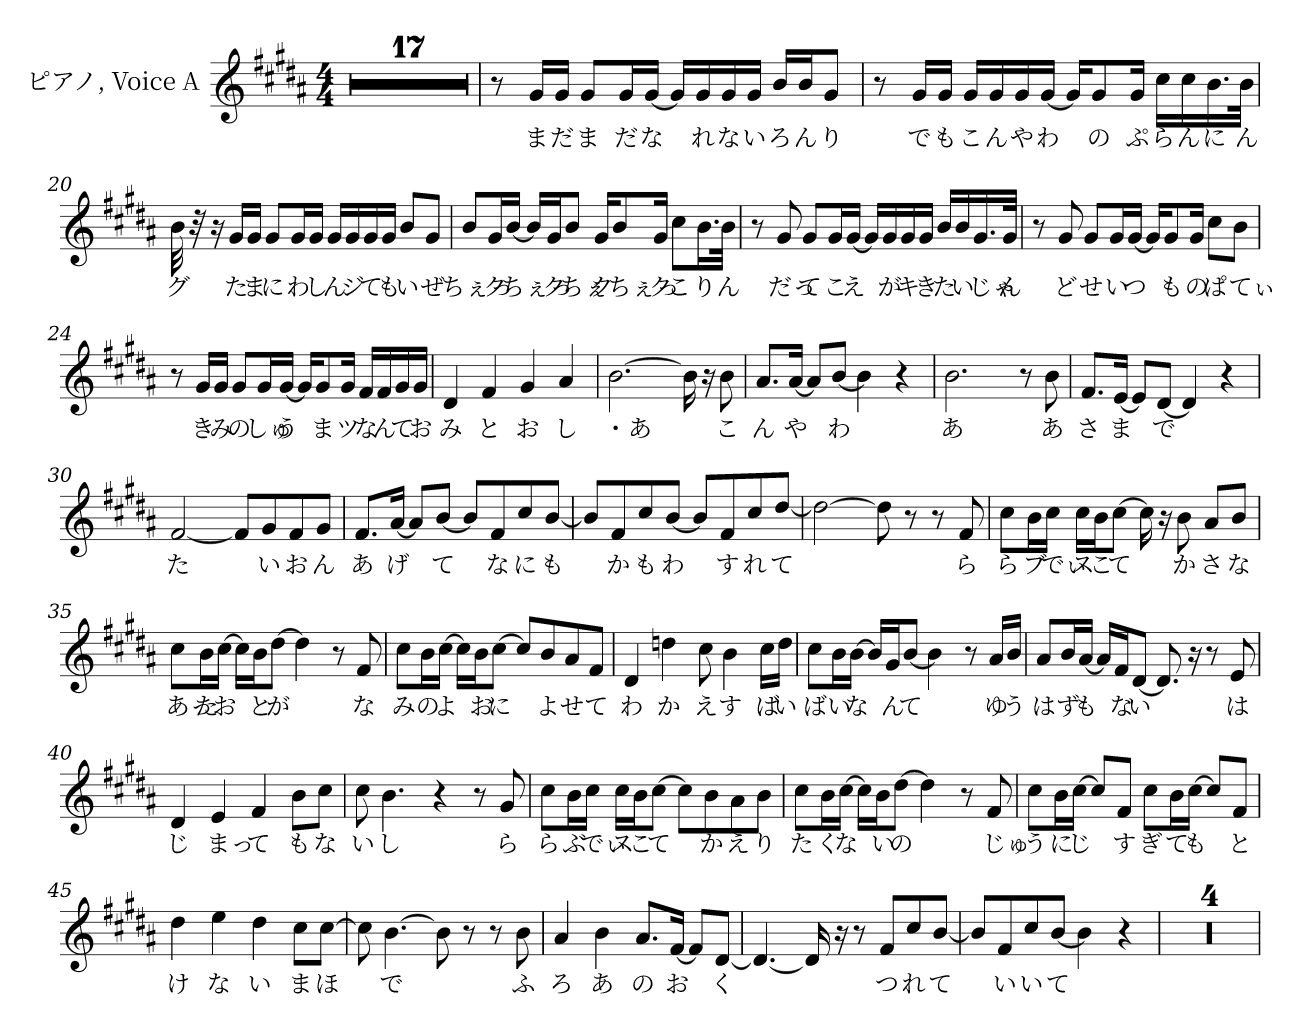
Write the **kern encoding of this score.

**kern	**text
*part1	*part1
*staff1	*staff1
*I"ピアノ, Voice A	*
*clefG2	*
*k[f#c#g#d#a#]	*
*M4/4	*
*MM140	*
=1	=1
1r	.
=2	=2
1r	.
=3	=3
1r	.
=4	=4
1r	.
=5	=5
1r	.
=6	=6
1r	.
=7	=7
1r	.
=8	=8
1r	.
=9	=9
1r	.
=10	=10
1r	.
=11	=11
1r	.
=12	=12
1r	.
=13	=13
1r	.
=14	=14
1r	.
=15	=15
1r	.
!!LO:LB:g=z
=16	=16
1r	.
=17	=17
1r	.
=18	=18
8r	.
!	!LO:LY:b
16g#/LL	ま
!	!LO:LY:b
16g#/JJ	だ
!	!LO:LY:b
8g#/L	ま
!	!LO:LY:b
16g#/L	だ
!	!LO:LY:b
[16g#/JJ	な
16g#/LL]	.
!	!LO:LY:b
16g#/	れ
!	!LO:LY:b
16g#/	な
!	!LO:LY:b
16g#/JJ	い
!	!LO:LY:b
16b/LL	ろ
!	!LO:LY:b
16b/J	ん
!	!LO:LY:b
8g#/J	り
=19	=19
8r	.
!	!LO:LY:b
16g#/LL	で
!	!LO:LY:b
16g#/JJ	も
!	!LO:LY:b
16g#/LL	こ
!	!LO:LY:b
16g#/	ん
!	!LO:LY:b
16g#/	や
!	!LO:LY:b
[16g#/JJ	わ
16g#/KL]	.
!	!LO:LY:b
8g#/	の
!	!LO:LY:b
16g#/Jk	ぷ
!	!LO:LY:b
16cc#\LL	ら
!	!LO:LY:b
16cc#\	ん
!	!LO:LY:b
16.b\	に
!	!LO:LY:b
32b\JJk	ん
!!LO:LB:g=z
=20	=20
!	!LO:LY:b
32b\	グ
32r	.
16r	.
!	!LO:LY:b
16g#/LL	た
!	!LO:LY:b
16g#/JJ	ま
!	!LO:LY:b
8g#/L	に
!	!LO:LY:b
16g#/L	わ
!	!LO:LY:b
16g#/JJ	し
!	!LO:LY:b
16g#/LL	ん
!	!LO:LY:b
16g#/	ジ
!	!LO:LY:b
16g#/	て
!	!LO:LY:b
16g#/JJ	も
!	!LO:LY:b
8b/L	い
!	!LO:LY:b
8g#/J	ぜ
=21	=21
!	!LO:LY:b
8b/L	ちぇっ
!	!LO:LY:b
16g#/L	ク
!	!LO:LY:b
[16b/JJ	ちぇっ
16b/LL]	.
!	!LO:LY:b
16g#/J	ク
!	!LO:LY:b
8b/J	ちぇ
!	!LO:LY:b
16g#/KL	ク
!	!LO:LY:b
8b/	ちぇっ
!	!LO:LY:b
16g#/Jk	ク
!	!LO:LY:b
8cc#\L	こ
!	!LO:LY:b
16.b\L	り
!	!LO:LY:b
32b\JJk	ん
!!LO:LB:g=z
=22	=22
8r	.
!	!LO:LY:b
8g#/	だっ
!	!LO:LY:b
8g#/L	て
!	!LO:LY:b
16g#/L	こ
!	!LO:LY:b
[16g#/JJ	え
16g#/LL]	.
!	!LO:LY:b
16g#/	が
!	!LO:LY:b
16g#/	キ
!	!LO:LY:b
16g#/JJ	き
!	!LO:LY:b
16b/LL	た
!	!LO:LY:b
16b/	い
!	!LO:LY:b
16.g#/	じゃ
!	!LO:LY:b
32g#/JJk	ん
=23	=23
8r	.
!	!LO:LY:b
8g#/	ど
!	!LO:LY:b
8g#/L	せ
!	!LO:LY:b
16g#/L	い
!	!LO:LY:b
[16g#/JJ	つ
16g#/KL]	.
!	!LO:LY:b
8g#/	も
!	!LO:LY:b
16g#/Jk	の
!	!LO:LY:b
8cc#\L	ぱ
!	!LO:LY:b
8b\J	てぃ
=24	=24
8r	.
!	!LO:LY:b
16g#/LL	き
!	!LO:LY:b
16g#/JJ	み
!	!LO:LY:b
8g#/L	の
!	!LO:LY:b
16g#/L	しゅ
!	!LO:LY:b
[16g#/JJ	う
16g#/KL]	.
!	!LO:LY:b
8g#/	ま
!	!LO:LY:b
16g#/Jk	ツ
!	!LO:LY:b
16f#/LL	な
!	!LO:LY:b
16f#/	ん
!	!LO:LY:b
16g#/	て
!	!LO:LY:b
16g#/JJ	お
!!LO:LB:g=z
=25	=25
!	!LO:LY:b
4d#/	み
!	!LO:LY:b
4f#/	と
!	!LO:LY:b
4g#/	お
!	!LO:LY:b
4a#/	し
=26	=26
!	!LO:LY:b
[2.b\	・あ
16b\]	.
16r	.
!	!LO:LY:b
8b\	こ
=27	=27
!	!LO:LY:b
8.a#/L	ん
!	!LO:LY:b
[16a#/Jk	や
8a#/L]	.
!	!LO:LY:b
[8b/J	わ
4b\]	.
4r	.
=28	=28
!	!LO:LY:b
2.b\	あ
8r	.
!	!LO:LY:b
8b\	あ
=29	=29
!	!LO:LY:b
8.f#/L	さ
!	!LO:LY:b
[16e/Jk	ま
8e/L]	.
!	!LO:LY:b
[8d#/J	で
4d#/]	.
4r	.
=30	=30
!	!LO:LY:b
[2f#/	た
8f#/L]	.
!	!LO:LY:b
8g#/	い
!	!LO:LY:b
8f#/	お
!	!LO:LY:b
8g#/J	ん
!!LO:LB:g=z
=31	=31
!	!LO:LY:b
8.f#/L	あ
!	!LO:LY:b
[16a#/Jk	げ
8a#/L]	.
!	!LO:LY:b
[8b/J	て
8b/L]	.
!	!LO:LY:b
8f#/	な
!	!LO:LY:b
8cc#/	に
!	!LO:LY:b
[8b/J	も
=32	=32
8b/L]	.
!	!LO:LY:b
8f#/	か
!	!LO:LY:b
8cc#/	も
!	!LO:LY:b
[8b/J	わ
8b/L]	.
!	!LO:LY:b
8f#/	す
!	!LO:LY:b
8cc#/	れ
!	!LO:LY:b
[8dd#/J	て
=33	=33
2dd#\_	.
8dd#\]	.
8r	.
8r	.
!	!LO:LY:b
8f#/	ら
=34	=34
!	!LO:LY:b
8cc#\L	ら
!	!LO:LY:b
16b\L	ブ
!	!LO:LY:b
16cc#\JJ	でぃ
!	!LO:LY:b
16cc#\LL	ス
!	!LO:LY:b
16b\J	こ
!	!LO:LY:b
[8cc#\J	て
16cc#\]	.
16r	.
!	!LO:LY:b
8b\	か
!	!LO:LY:b
8a#/L	さ
!	!LO:LY:b
8b/J	な
!!LO:LB:g=z
=35	=35
!	!LO:LY:b
8cc#\L	あっ
!	!LO:LY:b
16b\L	た
!	!LO:LY:b
[16cc#\JJ	お
16cc#\LL]	.
!	!LO:LY:b
16b\J	と
!	!LO:LY:b
[8dd#\J	が
4dd#\]	.
8r	.
!	!LO:LY:b
8f#/	な
=36	=36
!	!LO:LY:b
8cc#\L	み
!	!LO:LY:b
16b\L	の
!	!LO:LY:b
[16cc#\JJ	よ
16cc#\LL]	.
!	!LO:LY:b
16b\J	お
!	!LO:LY:b
[8cc#\J	に
8cc#/L]	.
!	!LO:LY:b
8b/	よ
!	!LO:LY:b
8a#/	せ
!	!LO:LY:b
8f#/J	て
=37	=37
!	!LO:LY:b
4d#/	わ
!	!LO:LY:b
4ddn\	か
!	!LO:LY:b
8cc#\	え
!	!LO:LY:b
4b\	す
!	!LO:LY:b
16cc#\LL	ば
!	!LO:LY:b
16dd\JJ	い
=38	=38
!	!LO:LY:b
8cc#\L	ば
!	!LO:LY:b
16b\L	い
!	!LO:LY:b
[16b\JJ	な
16b/LL]	.
!	!LO:LY:b
16g#/J	ん
!	!LO:LY:b
[8b/J	て
4b\]	.
8r	.
!	!LO:LY:b
16a#/LL	ゆ
!	!LO:LY:b
16b/JJ	う
!!LO:LB:g=z
=39	=39
!	!LO:LY:b
8a#/L	は
!	!LO:LY:b
16b/L	ず
!	!LO:LY:b
[16a#/JJ	も
16a#/LL]	.
!	!LO:LY:b
16f#/J	な
!	!LO:LY:b
[8d#/J	い
8.d#/]	.
16r	.
8r	.
!	!LO:LY:b
8e/	は
=40	=40
!	!LO:LY:b
4d#/	じ
!	!LO:LY:b
4e/	まっ
!	!LO:LY:b
4f#/	て
!	!LO:LY:b
8b\L	も
!	!LO:LY:b
8cc#\J	な
=41	=41
!	!LO:LY:b
8cc#\	い
!	!LO:LY:b
4.b\	し
4r	.
8r	.
!	!LO:LY:b
8g#/	ら
=42	=42
!	!LO:LY:b
8cc#\L	ら
!	!LO:LY:b
16b\L	ぶ
!	!LO:LY:b
16cc#\JJ	でぃ
!	!LO:LY:b
16cc#\LL	ス
!	!LO:LY:b
16b\J	こ
!	!LO:LY:b
[8cc#\J	て
8cc#\L]	.
!	!LO:LY:b
8b\	か
!	!LO:LY:b
8a#\	え
!	!LO:LY:b
8b\J	り
!!LO:LB:g=z
=43	=43
!	!LO:LY:b
8cc#\L	た
!	!LO:LY:b
16b\L	く
!	!LO:LY:b
[16cc#\JJ	な
16cc#\LL]	.
!	!LO:LY:b
16b\J	い
!	!LO:LY:b
[8dd#\J	の
4dd#\]	.
8r	.
!	!LO:LY:b
8f#/	じゅ
=44	=44
!	!LO:LY:b
8cc#\L	う
!	!LO:LY:b
16b\L	に
!	!LO:LY:b
[16cc#\JJ	じ
8cc#/L]	.
!	!LO:LY:b
8f#/J	す
!	!LO:LY:b
8cc#\L	ぎ
!	!LO:LY:b
16b\L	て
!	!LO:LY:b
[16cc#\JJ	も
8cc#/L]	.
!	!LO:LY:b
8f#/J	と
=45	=45
!	!LO:LY:b
4dd#\	け
!	!LO:LY:b
4ee\	な
!	!LO:LY:b
4dd#\	い
!	!LO:LY:b
8cc#\L	ま
!	!LO:LY:b
[8cc#\J	ほ
=46	=46
8cc#\]	.
!	!LO:LY:b
[4.b\	で
8b\]	.
8r	.
8r	.
!	!LO:LY:b
8b\	ふ
=47	=47
!	!LO:LY:b
4a#/	ろ
!	!LO:LY:b
4b\	あ
!	!LO:LY:b
8.a#/L	の
!	!LO:LY:b
[16f#/Jk	お
8f#/L]	.
!	!LO:LY:b
[8d#/J	く
!!LO:LB:g=z
=48	=48
4.d#/_	.
16d#/]	.
16r	.
8r	.
!	!LO:LY:b
8f#/L	つ
!	!LO:LY:b
8cc#/	れ
!	!LO:LY:b
[8b/J	て
=49	=49
8b/L]	.
!	!LO:LY:b
8f#/	い
!	!LO:LY:b
8cc#/	い
!	!LO:LY:b
[8b/J	て
4b\]	.
4r	.
=50	=50
1r	.
=51	=51
1r	.
=52	=52
1r	.
=53	=53
1r	.
=	=
*-	*-
